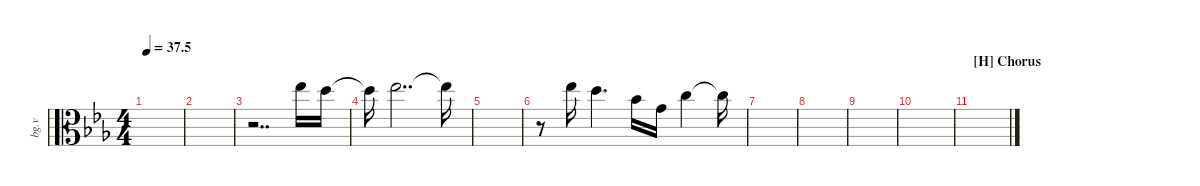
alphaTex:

\defaultSystemsLayout 4
\hideDynamics
\bracketExtendMode nobrackets
\otherSystemsTrackNameOrientation horizontal
\track ("Background Vocal" "bg.v") {instrument viola}
\staff {score}
\tuning (A4 D4 G3 C3)
\ts (4 4)
\tempo
37.5
\accidentals auto
\clef c3
\ottava regular
\simile none
\ks cminor
|
|
r.2{dd} 6.1.16 5.1.16 |
5.1{t}.16 6.1.2{dd} 6.1{t}.16 |
|
r.8 6.1.16 5.1.4{d} 1.1.16 5.2.16 3.1.4 3.1{t}.16 |
|
|
|
|
\section ("H" "Chorus")
